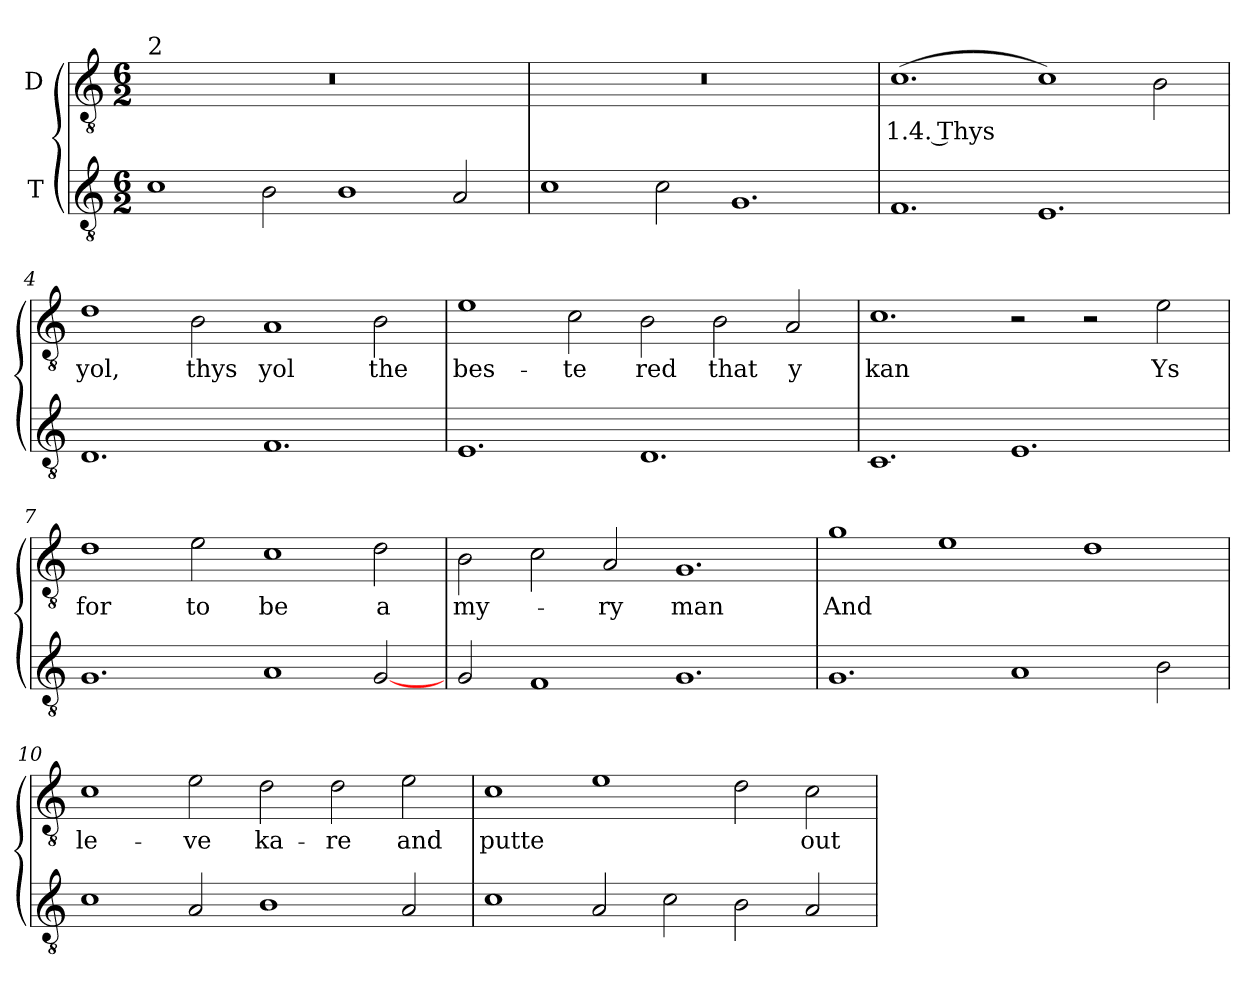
**kern	**kern	**text
*part2	*part1	*part1
*staff2	*staff1	*staff1
*I"T	*I"D	*
!!LO:PB:g=z
*clefGv2	*clefGv2	*
*ITrd7c12	*ITrd7c12	*
*k[]	*k[]	*
*C:	*C:	*
*M6/2	*M6/2	*
=1	=1	=1
!	!LO:TX:a:t=2	!
1Ci\	0.r	.
2BBi\	.	.
1BBi/	.	.
2AAi/	.	.
=2	=2	=2
1Ci\	0.r	.
2Ci\	.	.
1.GGi/	.	.
=3	=3	=3
!	!	!LO:LY:b:color=#000000
1.FFi/	(1.Ci\	1.4. Thys
1.EEi/	1Ci\)	.
.	2BBi\	.
=4	=4	=4
!	!	!LO:LY:b:color=#000000
1.DDi/	1Di\	yol,
!	!	!LO:LY:b:color=#000000
.	2BBi\	thys
!	!	!LO:LY:b:color=#000000
1.FFi/	1AAi/	yol
!	!	!LO:LY:b:color=#000000
.	2BBi\	the
=5	=5	=5
!	!	!LO:LY:b:color=#000000
1.EEi/	1Ei\	bes-
!	!	!LO:LY:b:color=#000000
.	2Ci\	-te
!	!	!LO:LY:b:color=#000000
1.DDi/	2BBi\	red
!	!	!LO:LY:b:color=#000000
.	2BBi\	that
!	!	!LO:LY:b:color=#000000
.	2AAi/	y
!!LO:LB:g=z
=6	=6	=6
!	!	!LO:LY:b:color=#000000
1.CCi/	1.Ci\	kan
1.EEi/	2r	.
.	2r	.
!	!	!LO:LY:b:color=#000000
.	2Ei\	Ys
=7	=7	=7
!	!	!LO:LY:b:color=#000000
1.GGi/	1Di\	for
!	!	!LO:LY:b:color=#000000
.	2Ei\	to
!	!	!LO:LY:b:color=#000000
1AAi/	1Ci\	be
!	!	!LO:LY:b:color=#000000
[2GGi/	2Di\	a
=8	=8	=8
!	!	!LO:LY:b:color=#000000
2GGi/	2BBi\	my-
1FFi/	2Ci\	.
!	!	!LO:LY:b:color=#000000
.	2AAi/	-ry
!	!	!LO:LY:b:color=#000000
1.GGi/	1.GGi/	man
=9	=9	=9
!	!	!LO:LY:b:color=#000000
1.GGi/	1Gi\	And
.	1Ei\	.
1AAi/	.	.
.	1Di\	.
2BBi\	.	.
=10	=10	=10
!	!	!LO:LY:b:color=#000000
1Ci\	1Ci\	le-
!	!	!LO:LY:b:color=#000000
2AAi/	2Ei\	-ve
!	!	!LO:LY:b:color=#000000
1BBi/	2Di\	ka-
!	!	!LO:LY:b:color=#000000
.	2Di\	-re
!	!	!LO:LY:b:color=#000000
2AAi/	2Ei\	and
!!LO:LB:g=z
=11	=11	=11
!	!	!LO:LY:b:color=#000000
1Ci\	1Ci\	putte
2AAi/	1Ei\	.
2Ci\	.	.
2BBi\	2Di\	.
!	!	!LO:LY:b:color=#000000
2AAi/	2Ci\	out
=	=	=
*-	*-	*-
